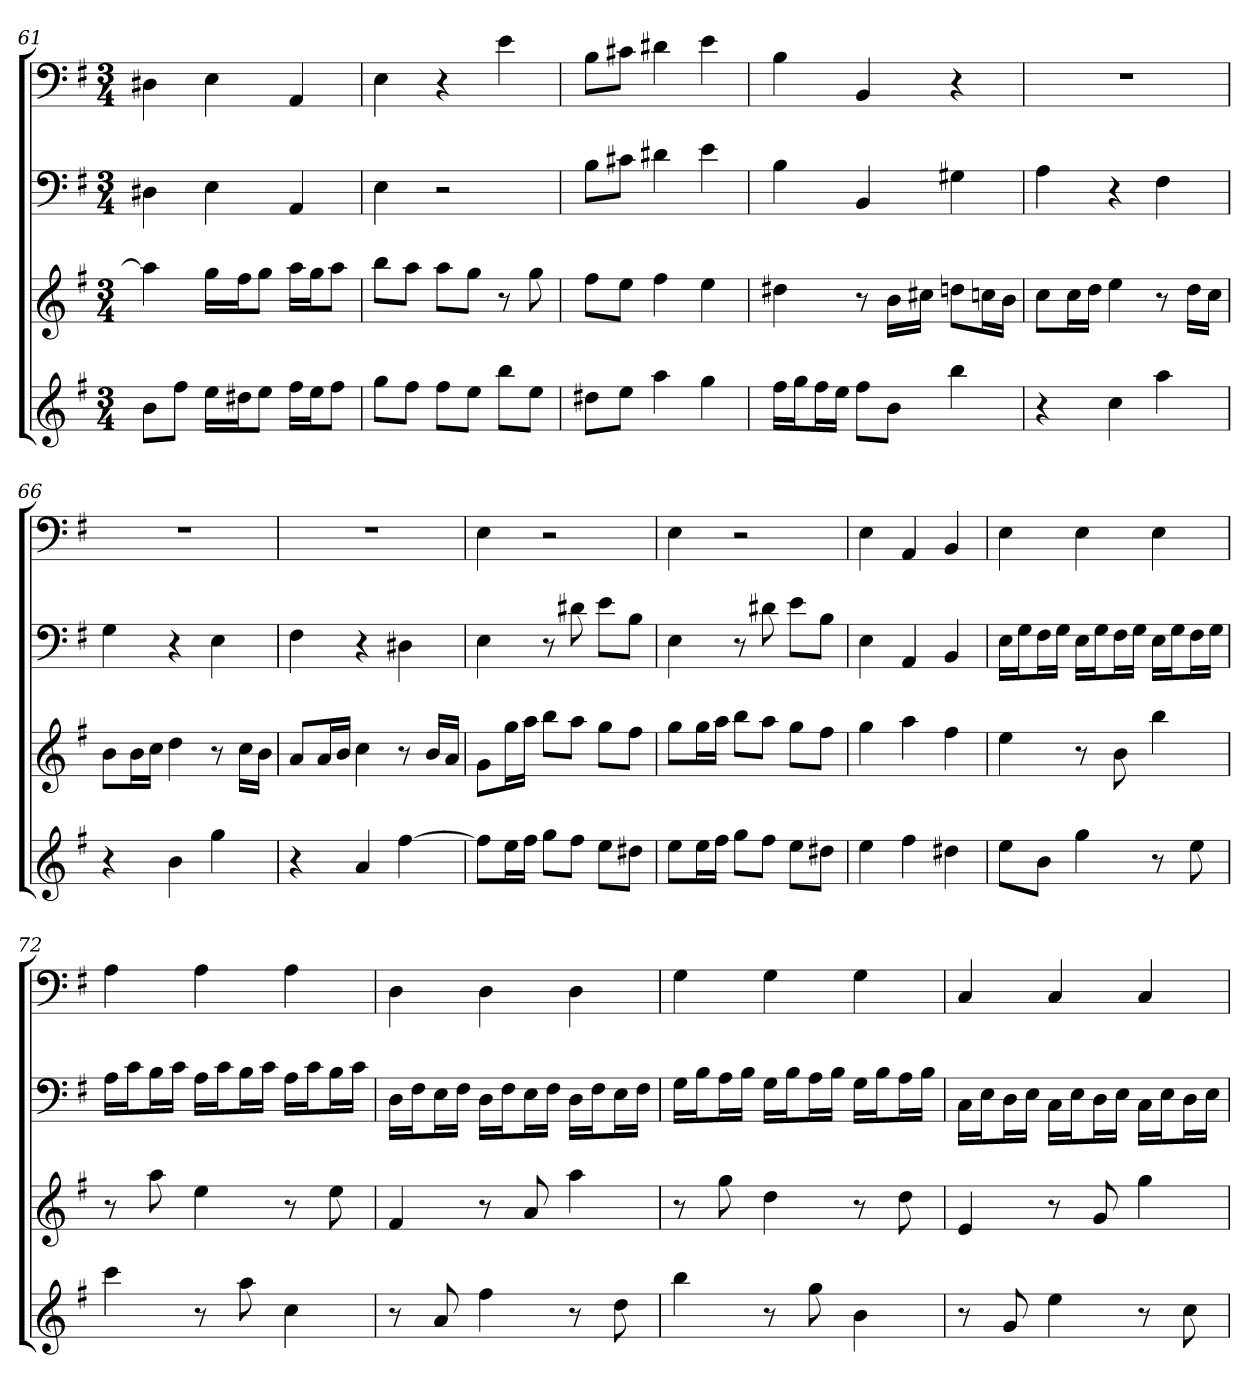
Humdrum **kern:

**kern	**kern	**kern	**kern
*part4	*part3	*part2	*part1
*staff4	*staff3	*staff2	*staff1
*	*	*clefF4	*clefF4
*k[f#]	*k[f#]	*k[f#]	*k[f#]
*e:	*e:	*e:	*e:
*M3/4	*M3/4	*M3/4	*M3/4
=61	=61	=61	=61
8bL	4aa]	4D#X	4D#X
8ff#J	.	.	.
16eeLL	16ggLL	4E	4E
16dd#XJ	16ff#J	.	.
8eeJ	8ggJ	.	.
16ff#LL	16aaLL	4AA	4AA
16eeJ	16ggJ	.	.
8ff#J	8aaJ	.	.
=62	=62	=62	=62
8ggL	8bbL	4E	4E
8ff#J	8aaJ	.	.
8ff#L	8aaL	2r	4r
8eeJ	8ggJ	.	.
8bbL	8r	.	4e
8eeJ	8gg	.	.
=63	=63	=63	=63
8dd#XL	8ff#L	8B\L	8B\L
8eeJ	8eeJ	8c#X\J	8c#X\J
4aa	4ff#	4d#X	4d#X
4gg	4ee	4e	4e
=64	=64	=64	=64
16ff#LL	4dd#X	4B	4B
16ggJ	.	.	.
16ff#L	.	.	.
16eeJJ	.	.	.
8ff#L	8r	4BB	4BB
8bJ	16bLL	.	.
.	16cc#XJJ	.	.
4bb	8ddnL	4G#X	4r
.	16ccnL	.	.
.	16bJJ	.	.
=65	=65	=65	=65
4r	8ccL	4A	2.r
.	16ccL	.	.
.	16ddJJ	.	.
4cc	4ee	4r	.
4aa	8r	4F#	.
.	16ddLL	.	.
.	16ccJJ	.	.
=66	=66	=66	=66
4r	8bL	4G	2.r
.	16bL	.	.
.	16ccJJ	.	.
4b	4dd	4r	.
4gg	8r	4E	.
.	16ccLL	.	.
.	16bJJ	.	.
=67	=67	=67	=67
4r	8aL	4F#	2.r
.	16aL	.	.
.	16bJJ	.	.
4a	4cc	4r	.
[4ff#	8r	4D#X	.
.	16bLL	.	.
.	16aJJ	.	.
=68	=68	=68	=68
8ff#L]	8gL	4E	4E
16eeL	16ggL	.	.
16ff#JJ	16aaJJ	.	.
8ggL	8bbL	8r	2r
8ff#J	8aaJ	8d#X	.
8eeL	8ggL	8e\L	.
8dd#XJ	8ff#J	8B\J	.
=69	=69	=69	=69
8eeL	8ggL	4E	4E
16eeL	16ggL	.	.
16ff#JJ	16aaJJ	.	.
8ggL	8bbL	8r	2r
8ff#J	8aaJ	8d#X	.
8eeL	8ggL	8e\L	.
8dd#XJ	8ff#J	8B\J	.
=70	=70	=70	=70
4ee	4gg	4E	4E
4ff#	4aa	4AA	4AA
4dd#X	4ff#	4BB	4BB
=71	=71	=71	=71
8eeL	4ee	16E\LL	4E
.	.	16G\J	.
8bJ	.	16F#\L	.
.	.	16G\JJ	.
4gg	8r	16E\LL	4E
.	.	16G\J	.
.	8b	16F#\L	.
.	.	16G\JJ	.
8r	4bb	16E\LL	4E
.	.	16G\J	.
8ee	.	16F#\L	.
.	.	16G\JJ	.
=72	=72	=72	=72
4ccc	8r	16A\LL	4A
.	.	16c\J	.
.	8aa	16B\L	.
.	.	16c\JJ	.
8r	4ee	16A\LL	4A
.	.	16c\J	.
8aa	.	16B\L	.
.	.	16c\JJ	.
4cc	8r	16A\LL	4A
.	.	16c\J	.
.	8ee	16B\L	.
.	.	16c\JJ	.
=73	=73	=73	=73
8r	4f#	16D\LL	4D
.	.	16F#\J	.
8a	.	16E\L	.
.	.	16F#\JJ	.
4ff#	8r	16D\LL	4D
.	.	16F#\J	.
.	8a	16E\L	.
.	.	16F#\JJ	.
8r	4aa	16D\LL	4D
.	.	16F#\J	.
8dd	.	16E\L	.
.	.	16F#\JJ	.
=74	=74	=74	=74
4bb	8r	16G\LL	4G
.	.	16B\J	.
.	8gg	16A\L	.
.	.	16B\JJ	.
8r	4dd	16G\LL	4G
.	.	16B\J	.
8gg	.	16A\L	.
.	.	16B\JJ	.
4b	8r	16G\LL	4G
.	.	16B\J	.
.	8dd	16A\L	.
.	.	16B\JJ	.
=75	=75	=75	=75
8r	4e	16C\LL	4C
.	.	16E\J	.
8g	.	16D\L	.
.	.	16E\JJ	.
4ee	8r	16C\LL	4C
.	.	16E\J	.
.	8g	16D\L	.
.	.	16E\JJ	.
8r	4gg	16C\LL	4C
.	.	16E\J	.
8cc	.	16D\L	.
.	.	16E\JJ	.
=	=	=	=
*-	*-	*-	*-
